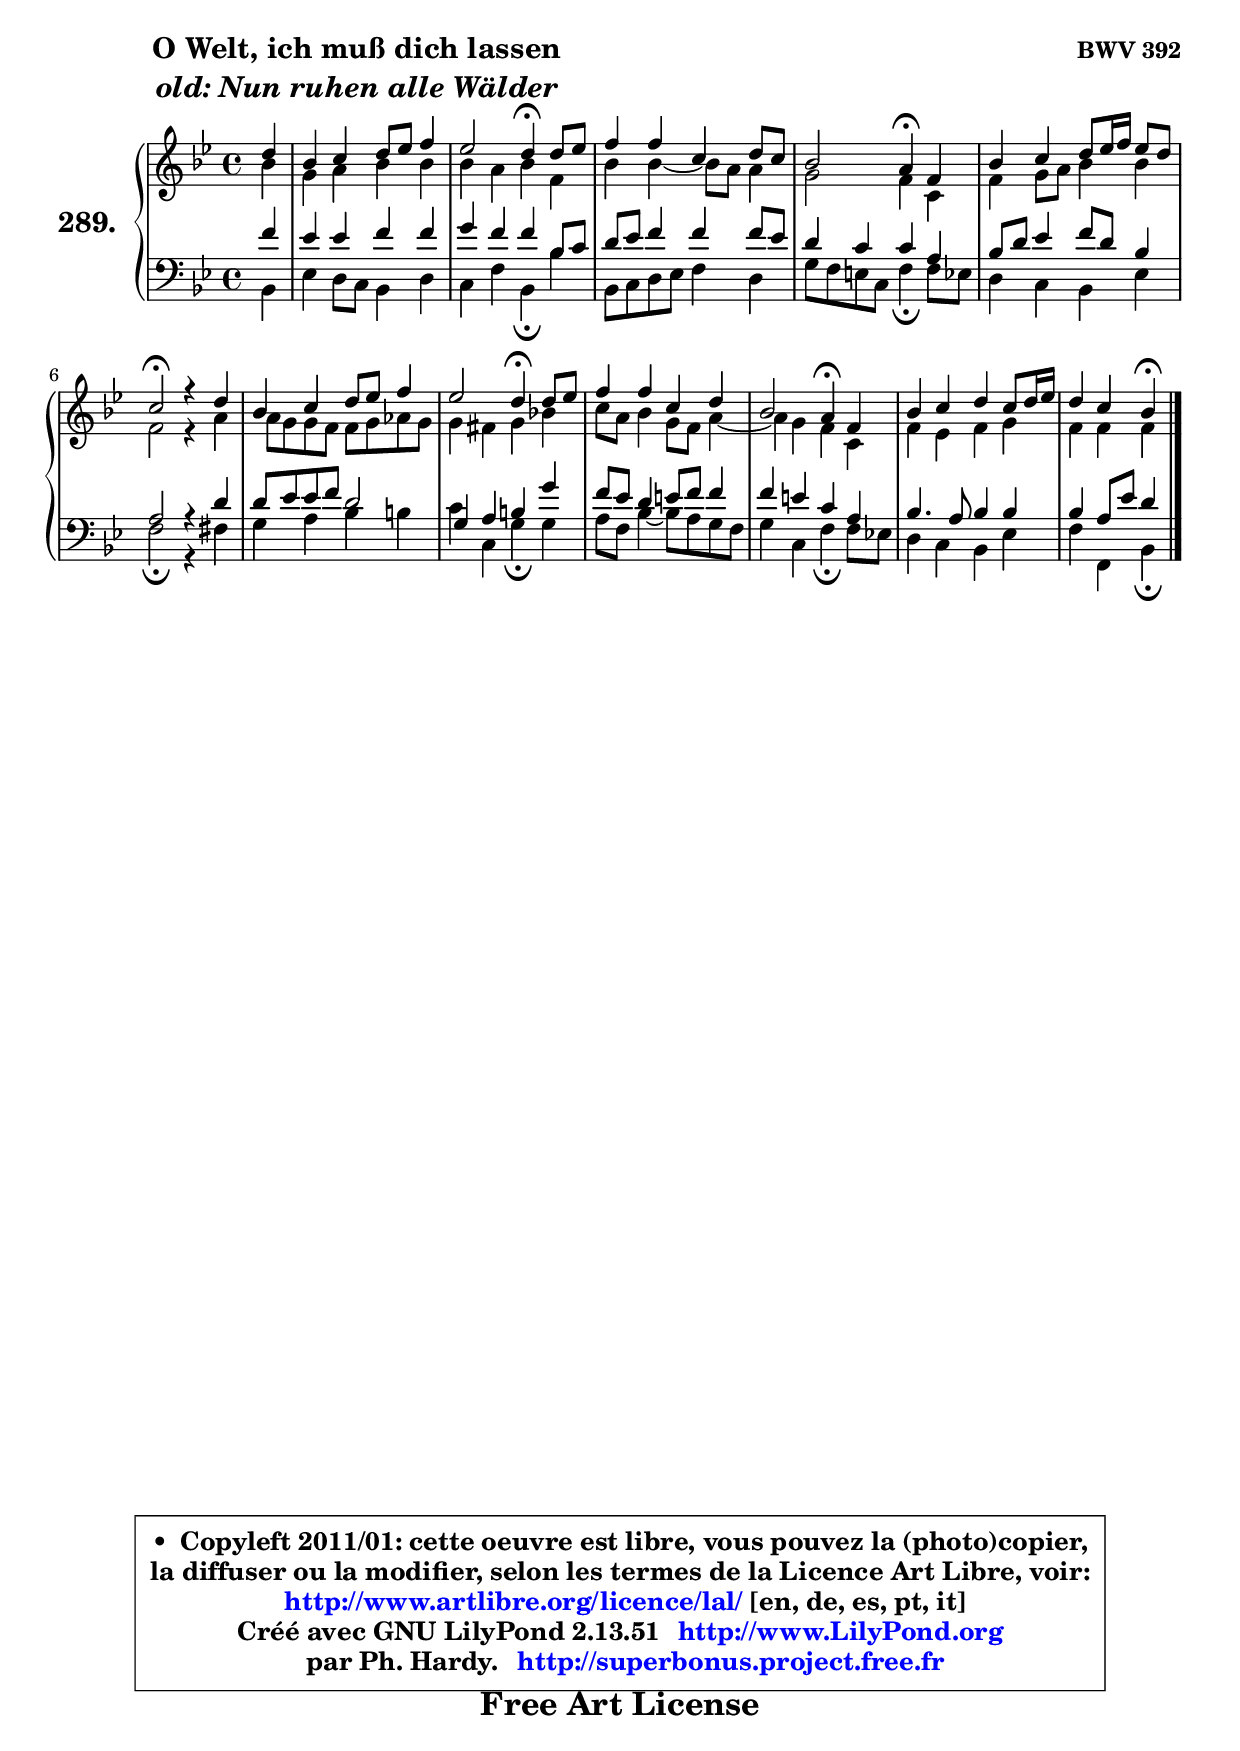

\version "2.13.51"

    \paper {
%	system-system-spacing #'padding = #0.1
%	score-system-spacing #'padding = #0.1
%	ragged-bottom = ##f
%	ragged-last-bottom = ##f
	}

    \header {
      opus = \markup { \bold "BWV 392" }
      piece = \markup { \hspace #9 \fontsize #2 \bold \column \center-align { \line { "O Welt, ich muß dich lassen" }
                     \line { \italic "old: Nun ruhen alle Wälder" }
                 } }
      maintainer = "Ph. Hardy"
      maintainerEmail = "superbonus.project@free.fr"
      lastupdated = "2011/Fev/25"
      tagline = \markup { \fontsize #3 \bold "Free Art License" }
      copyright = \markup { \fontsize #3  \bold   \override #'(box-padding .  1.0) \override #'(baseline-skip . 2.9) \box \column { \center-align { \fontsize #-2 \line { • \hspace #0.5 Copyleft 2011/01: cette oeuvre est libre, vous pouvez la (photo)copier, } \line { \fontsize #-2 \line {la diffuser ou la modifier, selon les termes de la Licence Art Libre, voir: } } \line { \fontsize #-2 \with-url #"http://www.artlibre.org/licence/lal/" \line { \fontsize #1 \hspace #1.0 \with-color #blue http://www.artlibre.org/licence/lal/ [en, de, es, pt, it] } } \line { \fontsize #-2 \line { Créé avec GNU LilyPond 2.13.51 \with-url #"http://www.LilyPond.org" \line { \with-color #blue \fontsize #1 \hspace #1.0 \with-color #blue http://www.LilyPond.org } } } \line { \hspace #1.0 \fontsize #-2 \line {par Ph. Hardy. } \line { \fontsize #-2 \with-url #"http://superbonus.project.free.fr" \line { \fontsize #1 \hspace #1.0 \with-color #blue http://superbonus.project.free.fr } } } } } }

	  }

  guidemidi = {
        r4 |
        R1 |
        r2 \tempo 4 = 30 r4 \tempo 4 = 78 r4 |
        R1 |
        r2 \tempo 4 = 30 r4 \tempo 4 = 78 r4 |
        R1 |
        \tempo 4 = 34 r2 \tempo 4 = 78 r2 |
        R1 |
        r2 \tempo 4 = 30 r4 \tempo 4 = 78 r4 |
        R1 |
        r2 \tempo 4 = 30 r4 \tempo 4 = 78 r4 |
        R1 |
        r2 \tempo 4 = 30 r4 
	}

  upper = {
	\time 4/4
	\key bes \major
	\clef treble
	\partial 4
	\voiceOne
	<< { 
	% SOPRANO
	\set Voice.midiInstrument = "acoustic grand"
	\relative c'' {
        d4 |
        bes4 c d8 es f4 |
        es2 d4\fermata d8 es |
        f4 f c d8 c |
        bes2 a4\fermata f |
        bes4 c d8 es16 f es8 d |
        c2\fermata r4 d |
        bes4 c d8 es f4 |
        es2 d4\fermata d8 es |
        f4 f c d |
        bes2 a4\fermata f |
        bes4 c d c8 d16 es |
        d4 c bes\fermata
        \bar "|."
	} % fin de relative
	}

	\context Voice="1" { \voiceTwo 
	% ALTO
	\set Voice.midiInstrument = "acoustic grand"
	\relative c'' {
        bes4 |
        g4 a bes bes |
        bes4 a bes f |
        bes4 bes4 ~ bes8 a a4 |
        g2 f4 c |
        f4 g8 a bes4 bes |
        f2 r4 a |
        a8 g g f f g aes g |
        g4 fis g bes! |
        c8 a bes4 g8 f a4 ~ |
	a4 g4 f c |
        f4 es f g |
        f4 f f
        \bar "|."
	} % fin de relative
	\oneVoice
	} >>
	}

    lower = {
	\time 4/4
	\key bes \major
	\clef bass
	\partial 4
	\voiceOne
	<< { 
	% TENOR
	\set Voice.midiInstrument = "acoustic grand"
	\relative c' {
        f4 |
        es4 es f f |
        g4 f f bes,8 c |
        d8 es f4 f f8 es |
        d4 c c a |
        bes8 d es4 f8 d bes4 |
        a2 r4 d |
        d8 es es f d2 |
        g,4 a b g' |
        f8 es d4 e8 f f4 |
        f4 e c a |
        bes4. a8 bes4 bes |
        bes4 a8 es' d4
        \bar "|."
	} % fin de relative
	}
	\context Voice="1" { \voiceTwo 
	% BASS
	\set Voice.midiInstrument = "acoustic grand"
	\relative c {
        bes4 |
        es4 d8 c bes4 d |
        c4 f bes,\fermata bes' |
        bes,8 c d es f4 d |
        g8 f e c f4\fermata f8 es |
        d4 c bes es |
        f2\fermata r4 fis |
        g4 a bes b |
        c4 c, g'\fermata g |
        a8 f bes4 ~ bes8 a g f |
        g4 c, f\fermata f8 es! |
        d4 c bes es |
        f4 f, bes\fermata
        \bar "|."
	} % fin de relative
	\oneVoice
	} >>
	}


    \score { 

	\new PianoStaff <<
	\set PianoStaff.instrumentName = \markup { \bold \huge "289." }
	\new Staff = "upper" \upper
	\new Staff = "lower" \lower
	>>

    \layout {
%	ragged-last = ##f
	   }

         } % fin de score

  \score {
    \unfoldRepeats { << \guidemidi \upper \lower >> }
    \midi {
    \context {
     \Staff
      \remove "Staff_performer"
               }

     \context {
      \Voice
       \consists "Staff_performer"
                }

     \context { 
      \Score
      tempoWholesPerMinute = #(ly:make-moment 78 4)
		}
	    }
	}

